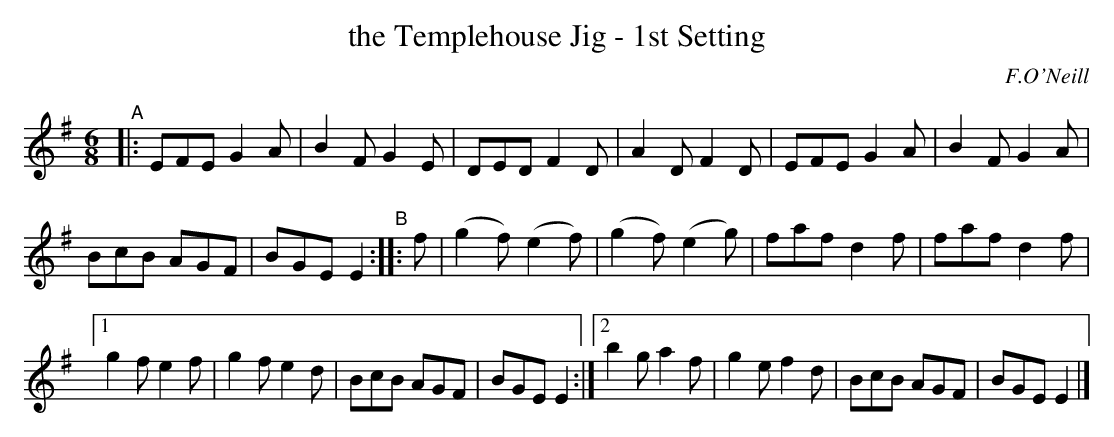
X:1
T: the Templehouse Jig - 1st Setting
O: F.O'Neill
M: 6/8
L: 1/8
K: Em
"^A"|:\
EFE G2A | B2F G2E | DED F2D | A2D F2D |\
EFE G2A | B2F G2A |
BcB AGF | BGE E2 "^B":: f |\
(g2f) (e2f) | (g2f) (e2g) | faf d2f | faf d2f |
[1 g2f e2f | g2f e2d | BcB AGF | BGE E2 :|\
[2 b2g a2f | g2e f2d | BcB AGF | BGE E2 |]
